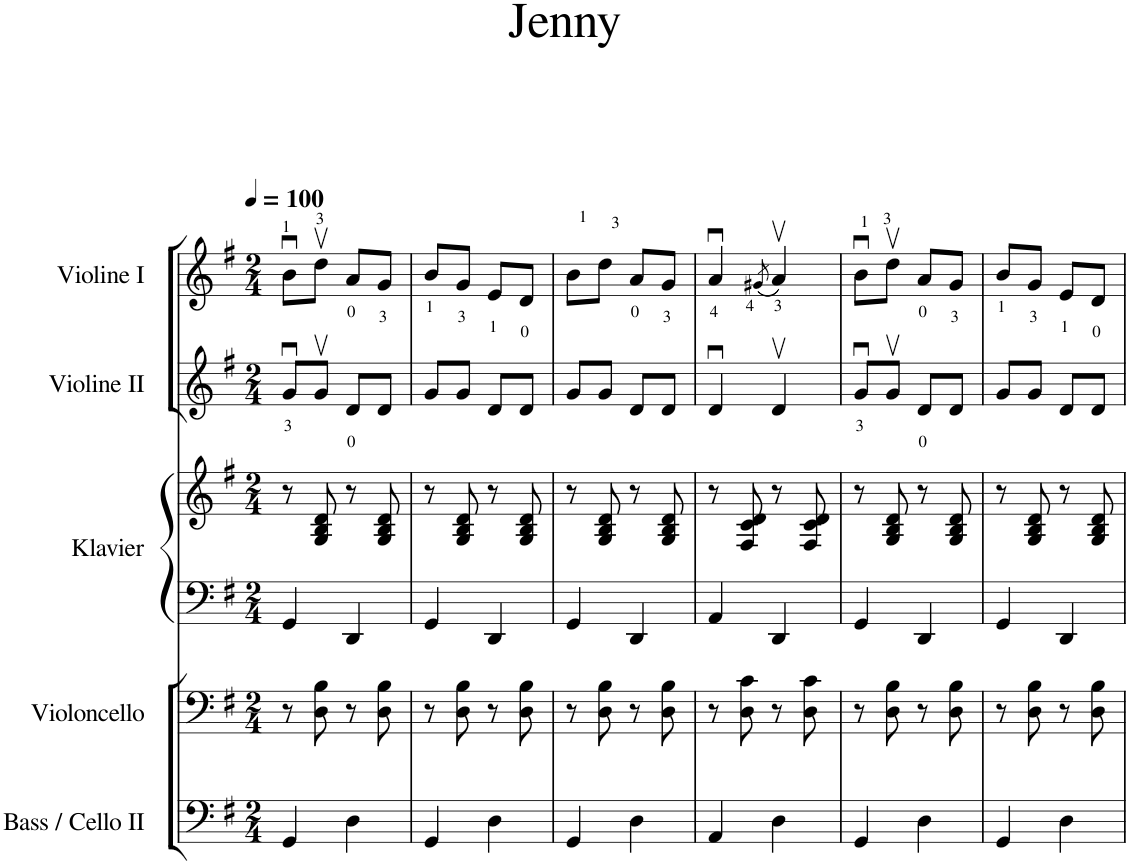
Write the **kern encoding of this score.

**kern	**kern	**kern	**kern	**kern	**kern
*part5	*part4	*part3	*part3	*part2	*part1
*staff6	*staff5	*staff4	*staff3	*staff2	*staff1
*I"Bass / Cello II	*I"Violoncello	*I"Klavier	*	*I"Violine II	*I"Violine I
*	*I'Vc.	*I'Kl.	*	*I'Vln. II	*I'Vln. I
*clefF4	*clefF4	*clefF4	*clefG2	*clefG2	*clefG2
*Trd7c12	*	*	*	*	*
*k[f#]	*k[f#]	*k[f#]	*k[f#]	*k[f#]	*k[f#]
*G:	*G:	*G:	*G:	*G:	*G:
*M2/4	*M2/4	*M2/4	*M2/4	*M2/4	*M2/4
*MM100	*MM100	*MM100	*MM100	*MM100	*MM100
=1	=1	=1	=1	=1	=1
4GG/	8r	4GG/	8r	8gu/L	8bu\L
.	8D\ 8B\	.	8G/ 8B/ 8d/	8gv/J	8ddv\J
4D\	8r	4DD/	8r	8d/L	8a/L
.	8D\ 8B\	.	8G/ 8B/ 8d/	8d/J	8g/J
=2	=2	=2	=2	=2	=2
4GG/	8r	4GG/	8r	8g/L	8b/L
.	8D\ 8B\	.	8G/ 8B/ 8d/	8g/J	8g/J
4D\	8r	4DD/	8r	8d/L	8e/L
.	8D\ 8B\	.	8G/ 8B/ 8d/	8d/J	8d/J
=3	=3	=3	=3	=3	=3
4GG/	8r	4GG/	8r	8g/L	8b\L
.	8D\ 8B\	.	8G/ 8B/ 8d/	8g/J	8dd\J
4D\	8r	4DD/	8r	8d/L	8a/L
.	8D\ 8B\	.	8G/ 8B/ 8d/	8d/J	8g/J
=4	=4	=4	=4	=4	=4
4AA/	8r	4AA/	8r	4du/	4au/
.	8D\ 8c\	.	8F#/ 8c/ 8d/	.	.
.	.	.	.	.	(8qg#X/
4D\	8r	4DD/	8r	4dv/	4av/)
.	8D\ 8c\	.	8F#/ 8c/ 8d/	.	.
=5	=5	=5	=5	=5	=5
4GG/	8r	4GG/	8r	8gu/L	8bu\L
.	8D\ 8B\	.	8G/ 8B/ 8d/	8gv/J	8ddv\J
4D\	8r	4DD/	8r	8d/L	8a/L
.	8D\ 8B\	.	8G/ 8B/ 8d/	8d/J	8g/J
=6	=6	=6	=6	=6	=6
4GG/	8r	4GG/	8r	8g/L	8b/L
.	8D\ 8B\	.	8G/ 8B/ 8d/	8g/J	8g/J
4D\	8r	4DD/	8r	8d/L	8e/L
.	8D\ 8B\	.	8G/ 8B/ 8d/	8d/J	8d/J
=	=	=	=	=	=
*-	*-	*-	*-	*-	*-
